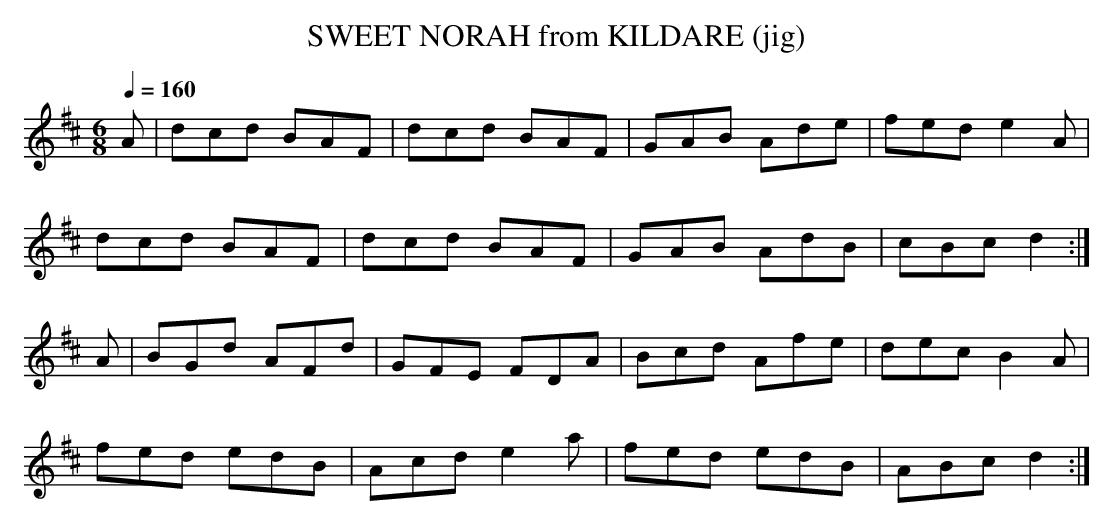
X:1
T:SWEET NORAH from KILDARE (jig)
Q:1/4=160
M:6/8
L:1/8
K:D
A|dcd BAF|dcd BAF|GAB Ade|fed e2A|
dcd BAF|dcd BAF|GAB AdB|cBc d2 :|
A|BGd AFd|GFE FDA|Bcd Afe|dec B2A|
fed edB|Acd e2a|fed edB|ABc d2 :|
